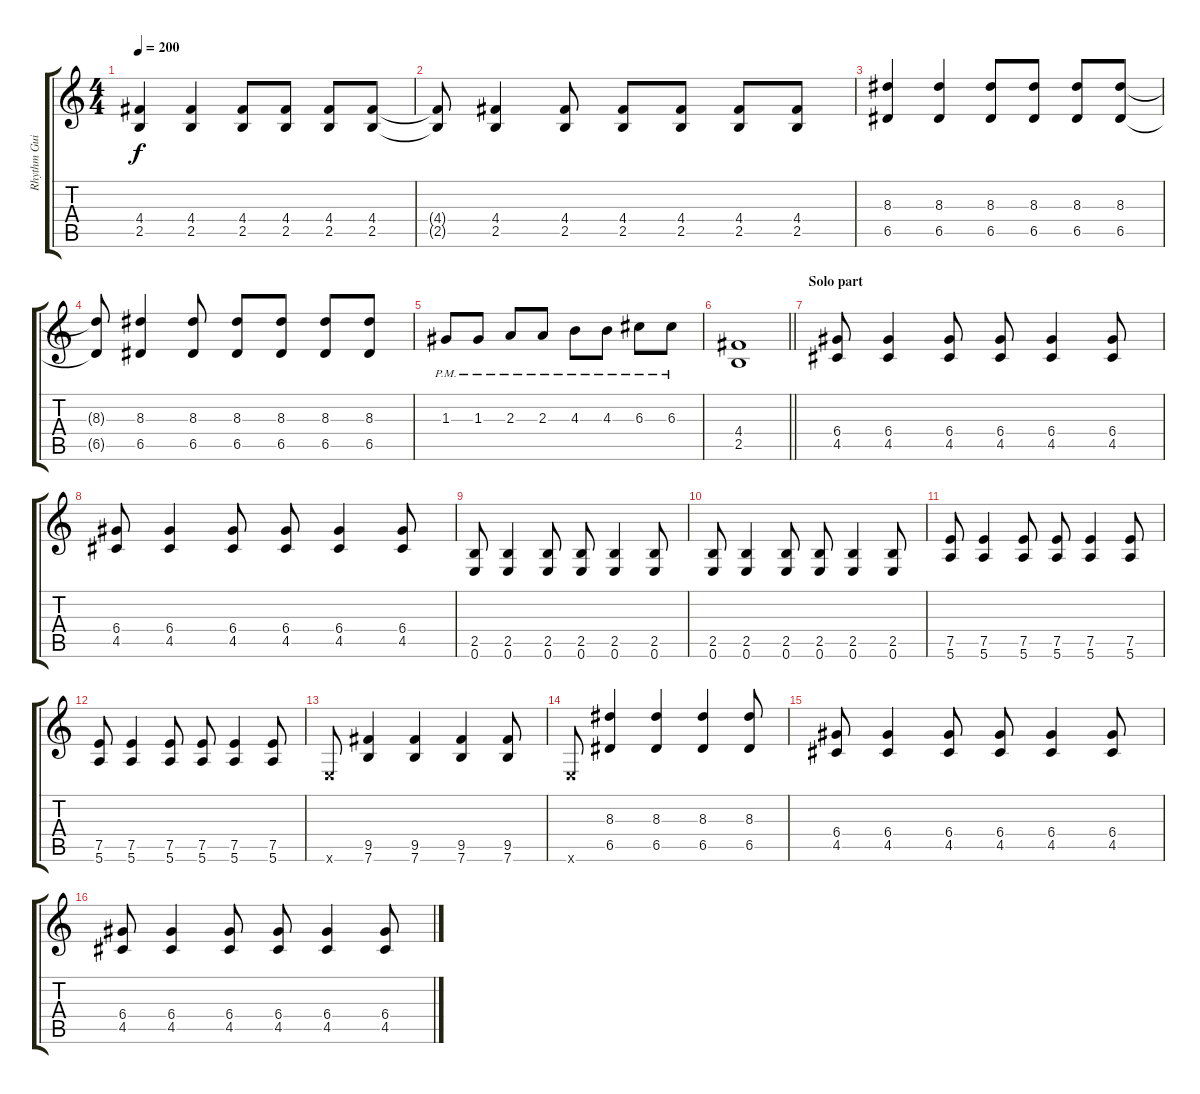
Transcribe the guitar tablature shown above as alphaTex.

\track ("Rhythm Guitar " "Rhythm Gui") {instrument distortionguitar}
\staff {score tabs}
\tuning (E4 B3 G3 D3 A2 E2) {hide}
\ts (4 4)
\tempo 200
\clef g2
\ks c
(4.4 2.5).4{dy f} (4.4 2.5).4 (4.4 2.5).8 (4.4 2.5).8 (4.4 2.5).8 (4.4 2.5).8 |
(4.4{t} 2.5{t}).8 (4.4 2.5).4 (4.4 2.5).8 (4.4 2.5).8 (4.4 2.5).8 (4.4 2.5).8 (4.4 2.5).8 |
(8.3 6.5).4 (8.3 6.5).4 (8.3 6.5).8 (8.3 6.5).8 (8.3 6.5).8 (8.3 6.5).8 |
(8.3{t} 6.5{t}).8 (8.3 6.5).4 (8.3 6.5).8 (8.3 6.5).8 (8.3 6.5).8 (8.3 6.5).8 (8.3 6.5).8 |
1.3{pm}.8 1.3{pm}.8 2.3{pm}.8 2.3{pm}.8 4.3{pm}.8 4.3{pm}.8 6.3{pm}.8 6.3{pm}.8 |
\barLineRight lightlight
(4.4 2.5).1 |
\section ("" "Solo part")
(6.4 4.5).8{volume 16 instrument distortionguitar} (6.4 4.5).4 (6.4 4.5).8 (6.4 4.5).8 (6.4 4.5).4 (6.4 4.5).8 |
(6.4 4.5).8 (6.4 4.5).4 (6.4 4.5).8 (6.4 4.5).8 (6.4 4.5).4 (6.4 4.5).8 |
(2.5 0.6).8 (2.5 0.6).4 (2.5 0.6).8 (2.5 0.6).8 (2.5 0.6).4 (2.5 0.6).8 |
(2.5 0.6).8 (2.5 0.6).4 (2.5 0.6).8 (2.5 0.6).8 (2.5 0.6).4 (2.5 0.6).8 |
(7.5 5.6).8 (7.5 5.6).4 (7.5 5.6).8 (7.5 5.6).8 (7.5 5.6).4 (7.5 5.6).8 |
(7.5 5.6).8 (7.5 5.6).4 (7.5 5.6).8 (7.5 5.6).8 (7.5 5.6).4 (7.5 5.6).8 |
0.6{x}.8 (9.5 7.6).4 (9.5 7.6).4 (9.5 7.6).4 (9.5 7.6).8 |
0.6{x}.8 (8.3 6.5).4 (8.3 6.5).4 (8.3 6.5).4 (8.3 6.5).8 |
(6.4 4.5).8 (6.4 4.5).4 (6.4 4.5).8 (6.4 4.5).8 (6.4 4.5).4 (6.4 4.5).8 |
(6.4 4.5).8 (6.4 4.5).4 (6.4 4.5).8 (6.4 4.5).8 (6.4 4.5).4 (6.4 4.5).8
